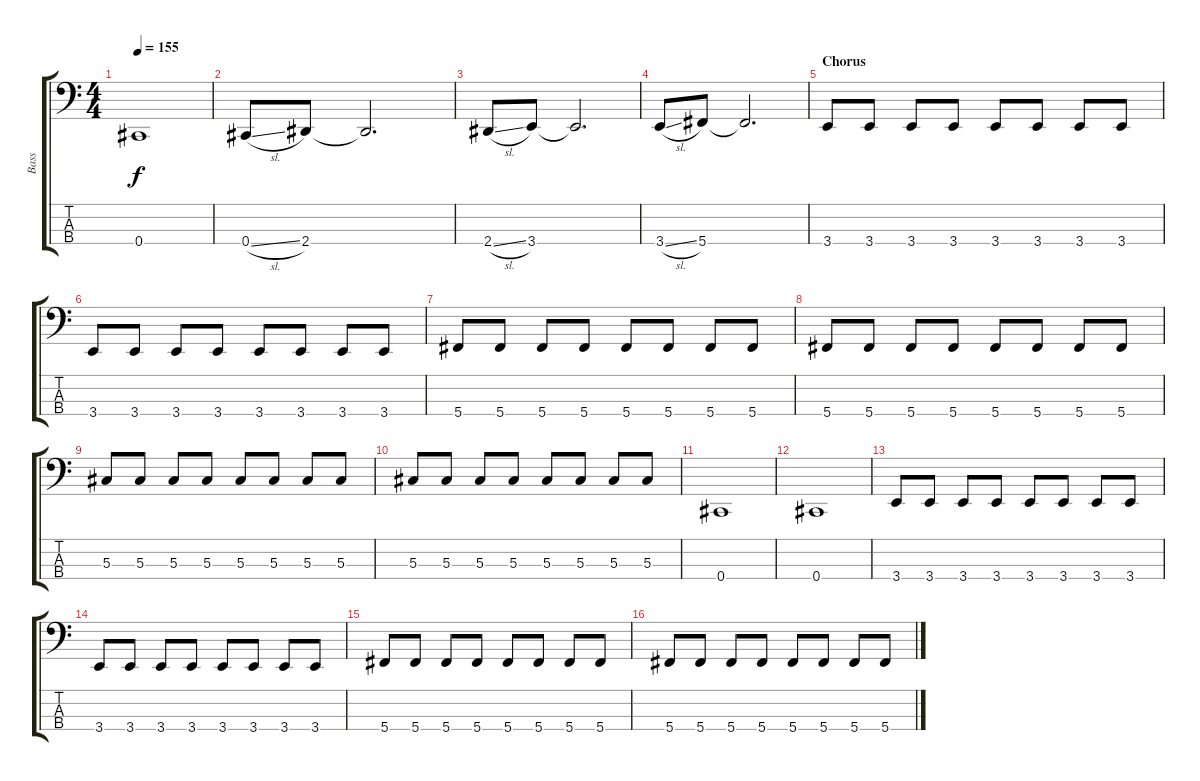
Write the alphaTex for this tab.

\track ("Bass" "Bass") {instrument electricbasspick}
\staff {score tabs}
\tuning (Gb2 Db2 Ab1 Db1) {hide}
\ts (4 4)
\tempo 155
\clef f4
\ks c
0.4.1{dy f} |
0.4{sl}.8 2.4.8 2.4{t}.2{d} |
2.4{sl}.8 3.4.8 3.4{t}.2{d} |
3.4{sl}.8 5.4.8 5.4{t}.2{d} |
\section ("" "Chorus")
3.4.8 3.4.8 3.4.8 3.4.8 3.4.8 3.4.8 3.4.8 3.4.8 |
3.4.8 3.4.8 3.4.8 3.4.8 3.4.8 3.4.8 3.4.8 3.4.8 |
5.4.8 5.4.8 5.4.8 5.4.8 5.4.8 5.4.8 5.4.8 5.4.8 |
5.4.8 5.4.8 5.4.8 5.4.8 5.4.8 5.4.8 5.4.8 5.4.8 |
5.3.8 5.3.8 5.3.8 5.3.8 5.3.8 5.3.8 5.3.8 5.3.8 |
5.3.8 5.3.8 5.3.8 5.3.8 5.3.8 5.3.8 5.3.8 5.3.8 |
0.4.1 |
0.4.1 |
3.4.8 3.4.8 3.4.8 3.4.8 3.4.8 3.4.8 3.4.8 3.4.8 |
3.4.8 3.4.8 3.4.8 3.4.8 3.4.8 3.4.8 3.4.8 3.4.8 |
5.4.8 5.4.8 5.4.8 5.4.8 5.4.8 5.4.8 5.4.8 5.4.8 |
5.4.8 5.4.8 5.4.8 5.4.8 5.4.8 5.4.8 5.4.8 5.4.8
